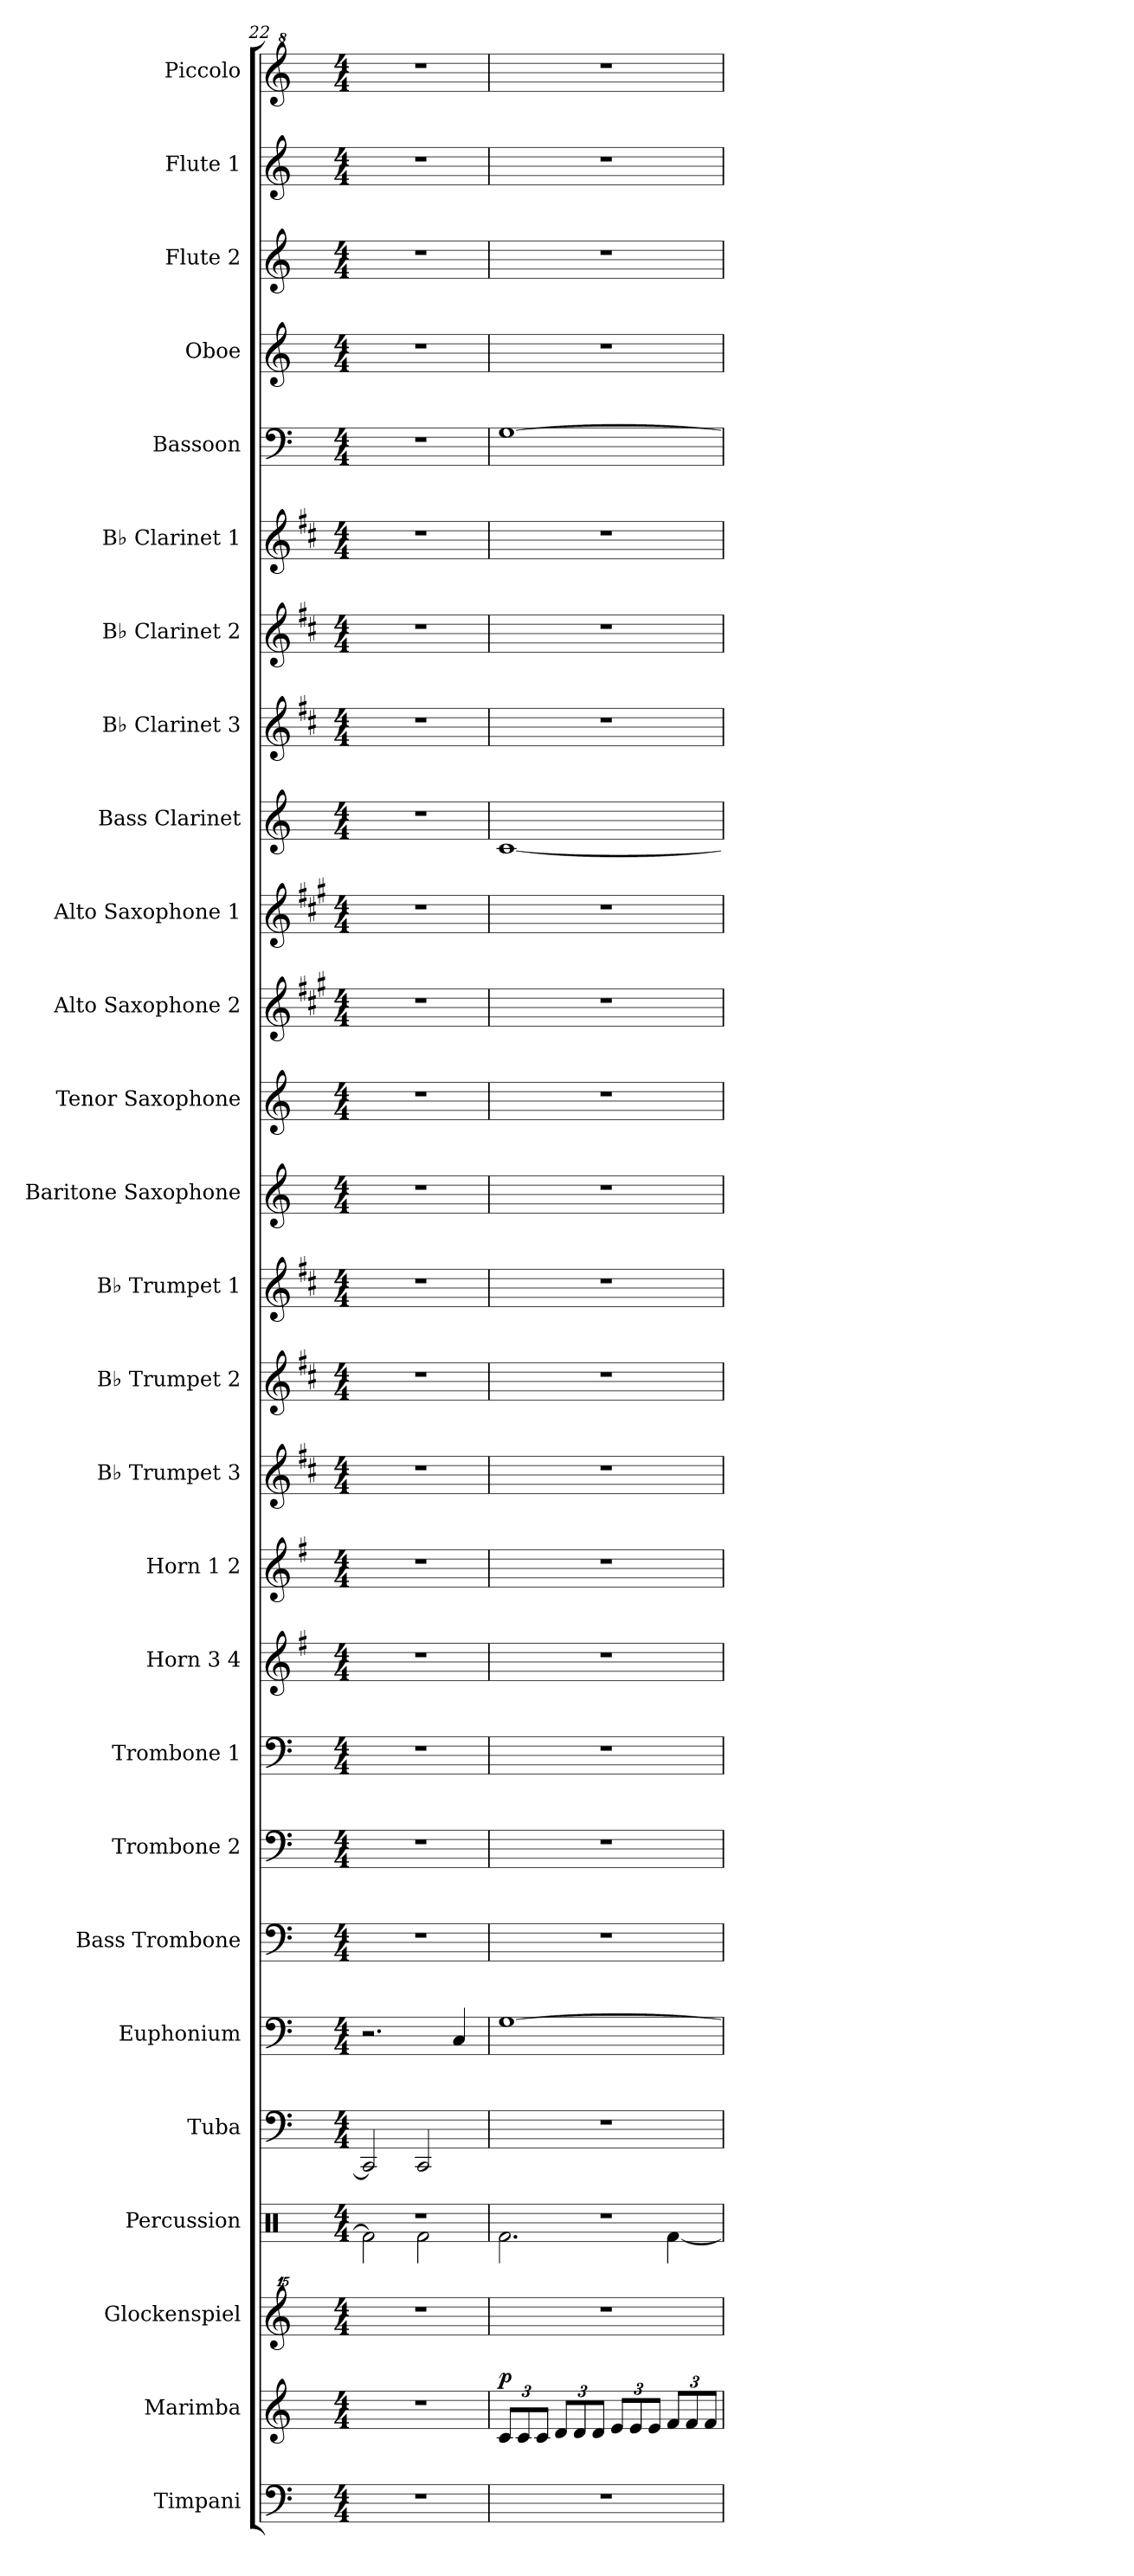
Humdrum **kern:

**kern	**kern	**dynam	**kern	**kern	**kern	**kern	**kern	**kern	**kern	**kern	**kern	**kern	**kern	**kern	**kern	**kern	**kern	**kern	**kern	**kern	**kern	**kern	**kern	**kern	**kern	**kern	**kern
*part27	*part26	*part26	*part25	*part24	*part23	*part22	*part21	*part20	*part19	*part18	*part17	*part16	*part15	*part14	*part13	*part12	*part11	*part10	*part9	*part8	*part7	*part6	*part5	*part4	*part3	*part2	*part1
*staff27	*staff26	*staff26	*staff25	*staff24	*staff23	*staff22	*staff21	*staff20	*staff19	*staff18	*staff17	*staff16	*staff15	*staff14	*staff13	*staff12	*staff11	*staff10	*staff9	*staff8	*staff7	*staff6	*staff5	*staff4	*staff3	*staff2	*staff1
*I"Timpani	*I"Marimba	*	*I"Glockenspiel	*I"Percussion	*I"Tuba	*I"Euphonium	*I"Bass Trombone	*I"Trombone 2	*I"Trombone 1	*I"Horn 3 4	*I"Horn 1 2	*I"B♭ Trumpet 3	*I"B♭ Trumpet 2	*I"B♭ Trumpet 1	*I"Baritone Saxophone	*I"Tenor Saxophone	*I"Alto Saxophone 2	*I"Alto Saxophone 1	*I"Bass Clarinet	*I"B♭ Clarinet 3	*I"B♭ Clarinet 2	*I"B♭ Clarinet 1	*I"Bassoon	*I"Oboe	*I"Flute 2	*I"Flute 1	*I"Piccolo
*I'Timp.	*I'Mrm.	*	*I'Glk.	*I'Perc.	*I'Tu.	*I'Eu.	*I'B. Trb.	*I'Trb. 2	*I'Trb. 1	*I'Hn. 3 4	*I'Hn. 1 2	*I'Tpt. 3	*I'Tpt. 2	*I'Tpt. 1	*I'Bar. Sax.	*I'T. Sax.	*I'A. Sax. 2	*I'A. Sax. 1	*I'B. Cl.	*I'B♭ Cl. 3	*I'B♭ Cl. 2	*I'B♭ Cl. 1	*I'Bsn.	*I'Ob.	*I'Fl. 2	*I'Fl. 1	*I'Picc.
*clefF4	*clefG2	*	*clefG^^2	*clefX	*clefF4	*clefF4	*clefF4	*clefF4	*clefF4	*clefG2	*clefG2	*clefG2	*clefG2	*clefG2	*clefG2	*clefG2	*clefG2	*clefG2	*clefG2	*clefG2	*clefG2	*clefG2	*clefF4	*clefG2	*clefG2	*clefG2	*clefG^2
*	*	*	*	*	*	*	*	*	*	*ITrd4c7	*ITrd4c7	*ITrd1c2	*ITrd1c2	*ITrd1c2	*ITrd12c21	*ITrd8c14	*ITrd5c9	*ITrd5c9	*ITrd8c14	*ITrd1c2	*ITrd1c2	*ITrd1c2	*	*	*	*	*ITrd-7c-12
*k[]	*k[]	*	*k[]	*k[]	*k[]	*k[]	*k[]	*k[]	*k[]	*k[]	*k[]	*k[]	*k[]	*k[]	*k[]	*k[]	*k[]	*k[]	*k[]	*k[]	*k[]	*k[]	*k[]	*k[]	*k[]	*k[]	*k[]
*C:	*C:	*	*C:	*C:	*C:	*C:	*C:	*C:	*C:	*C:	*C:	*C:	*C:	*C:	*C:	*C:	*C:	*C:	*C:	*C:	*C:	*C:	*C:	*C:	*C:	*C:	*C:
*M4/4	*M4/4	*	*M4/4	*M4/4	*M4/4	*M4/4	*M4/4	*M4/4	*M4/4	*M4/4	*M4/4	*M4/4	*M4/4	*M4/4	*M4/4	*M4/4	*M4/4	*M4/4	*M4/4	*M4/4	*M4/4	*M4/4	*M4/4	*M4/4	*M4/4	*M4/4	*M4/4
=22	=22	=22	=22	=22	=22	=22	=22	=22	=22	=22	=22	=22	=22	=22	=22	=22	=22	=22	=22	=22	=22	=22	=22	=22	=22	=22	=22
*	*	*	*	*^	*	*	*	*	*	*	*	*	*	*	*	*	*	*	*	*	*	*	*	*	*	*	*
1r	1r	.	1r	1r	2Rf\]	2CC/]	2.r	1r	1r	1r	1r	1r	1r	1r	1r	1r	1r	1r	1r	1r	1r	1r	1r	1r	1r	1r	1r	1r
.	.	.	.	.	2Rf\	2CC/	.	.	.	.	.	.	.	.	.	.	.	.	.	.	.	.	.	.	.	.	.	.
.	.	.	.	.	.	.	4C/	.	.	.	.	.	.	.	.	.	.	.	.	.	.	.	.	.	.	.	.	.
=23	=23	=23	=23	=23	=23	=23	=23	=23	=23	=23	=23	=23	=23	=23	=23	=23	=23	=23	=23	=23	=23	=23	=23	=23	=23	=23	=23	=23
*	*Xbrackettup	*	*	*	*	*	*	*	*	*	*	*	*	*	*	*	*	*	*	*	*	*	*	*	*	*	*	*
!	!	!LO:DY:a	!	!	!	!	!	!	!	!	!	!	!	!	!	!	!	!	!	!	!	!	!	!	!	!	!	!
1r	12c/L	p	1r	1r	2.Rf\	1r	[1G	1r	1r	1r	1r	1r	1r	1r	1r	1r	1r	1r	1r	[1C	1r	1r	1r	[1G	1r	1r	1r	1r
.	12c/	.	.	.	.	.	.	.	.	.	.	.	.	.	.	.	.	.	.	.	.	.	.	.	.	.	.	.
.	12c/J	.	.	.	.	.	.	.	.	.	.	.	.	.	.	.	.	.	.	.	.	.	.	.	.	.	.	.
.	12d/L	.	.	.	.	.	.	.	.	.	.	.	.	.	.	.	.	.	.	.	.	.	.	.	.	.	.	.
.	12d/	.	.	.	.	.	.	.	.	.	.	.	.	.	.	.	.	.	.	.	.	.	.	.	.	.	.	.
.	12d/J	.	.	.	.	.	.	.	.	.	.	.	.	.	.	.	.	.	.	.	.	.	.	.	.	.	.	.
.	12e/L	.	.	.	.	.	.	.	.	.	.	.	.	.	.	.	.	.	.	.	.	.	.	.	.	.	.	.
.	12e/	.	.	.	.	.	.	.	.	.	.	.	.	.	.	.	.	.	.	.	.	.	.	.	.	.	.	.
.	12e/J	.	.	.	.	.	.	.	.	.	.	.	.	.	.	.	.	.	.	.	.	.	.	.	.	.	.	.
.	12f/L	.	.	.	[4Rf\	.	.	.	.	.	.	.	.	.	.	.	.	.	.	.	.	.	.	.	.	.	.	.
.	12f/	.	.	.	.	.	.	.	.	.	.	.	.	.	.	.	.	.	.	.	.	.	.	.	.	.	.	.
.	12f/J	.	.	.	.	.	.	.	.	.	.	.	.	.	.	.	.	.	.	.	.	.	.	.	.	.	.	.
*	*	*	*	*v	*v	*	*	*	*	*	*	*	*	*	*	*	*	*	*	*	*	*	*	*	*	*	*	*
=	=	=	=	=	=	=	=	=	=	=	=	=	=	=	=	=	=	=	=	=	=	=	=	=	=	=	=
*-	*-	*-	*-	*-	*-	*-	*-	*-	*-	*-	*-	*-	*-	*-	*-	*-	*-	*-	*-	*-	*-	*-	*-	*-	*-	*-	*-
